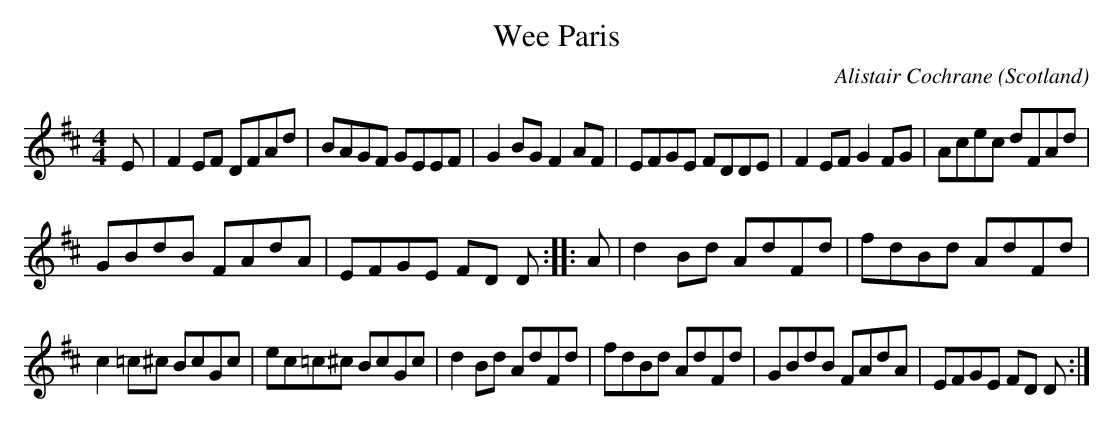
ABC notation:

X:1
T:Wee Paris
C:Alistair Cochrane
M:4/4
O:Scotland
O:Sweden
K:D major
E|\
F2EF DFAd|BAGF GEEF|G2BG F2AF|EFGE FDDE|\
F2EF G2FG|Acec dFAd|
GBdB FAdA|EFGE FD D ::\
A |\
d2Bd AdFd|fdBd AdFd|
c2=c^c BcGc|ec=c^c BcGc|\
d2Bd AdFd|fdBd AdFd|GBdB FAdA|EFGE FD D :|
